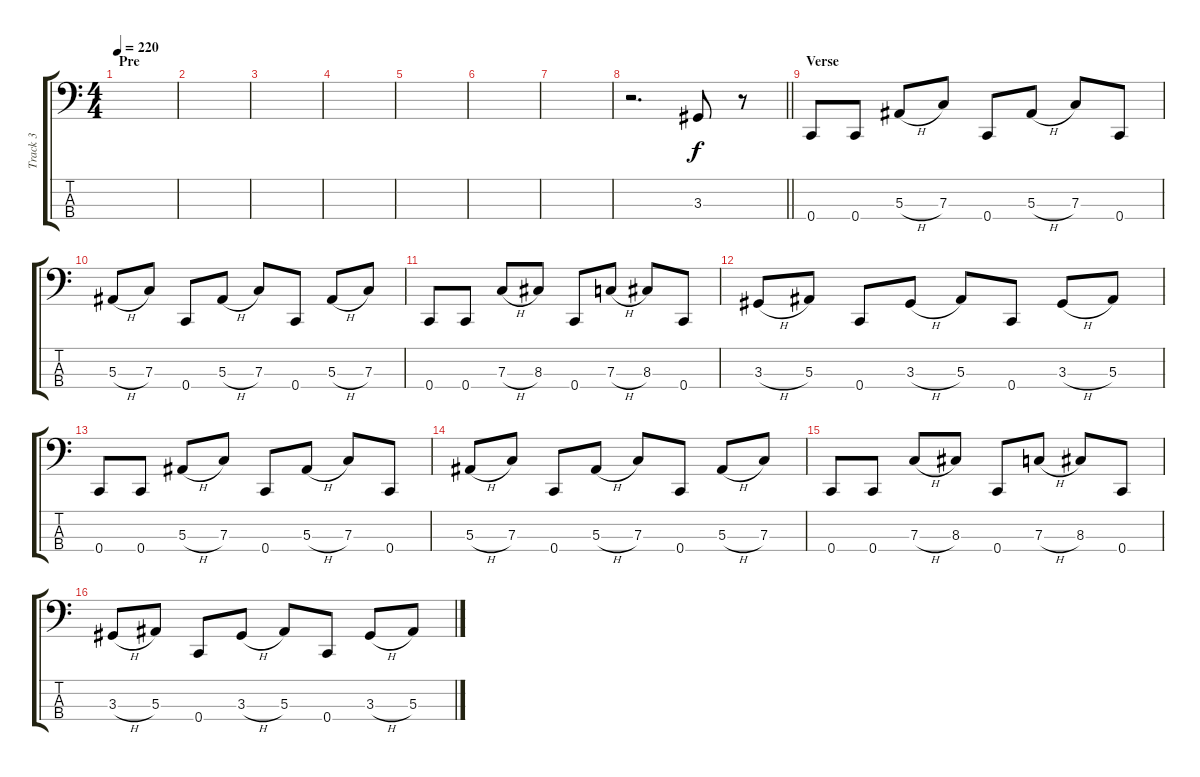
\track ("Track 3" "Track 3") {instrument electricbasspick}
\staff {score tabs}
\tuning (Eb2 Bb1 F1 C1) {hide}
\ts (4 4)
\section ("" "Pre")
\tempo 220
\clef f4
\ks c
|
|
|
|
|
|
|
\barLineRight lightlight
r.2{d} 3.3.8 r.8 |
\section ("" "Verse")
0.4.8 0.4.8 5.3{h}.8 7.3.8 0.4.8 5.3{h}.8 7.3.8 0.4.8 |
5.3{h}.8 7.3.8 0.4.8 5.3{h}.8 7.3.8 0.4.8 5.3{h}.8 7.3.8 |
0.4.8 0.4.8 7.3{h}.8 8.3.8 0.4.8 7.3{h}.8 8.3.8 0.4.8 |
3.3{h}.8 5.3.8 0.4.8 3.3{h}.8 5.3.8 0.4.8 3.3{h}.8 5.3.8 |
0.4.8 0.4.8 5.3{h}.8 7.3.8 0.4.8 5.3{h}.8 7.3.8 0.4.8 |
5.3{h}.8 7.3.8 0.4.8 5.3{h}.8 7.3.8 0.4.8 5.3{h}.8 7.3.8 |
0.4.8 0.4.8 7.3{h}.8 8.3.8 0.4.8 7.3{h}.8 8.3.8 0.4.8 |
3.3{h}.8 5.3.8 0.4.8 3.3{h}.8 5.3.8 0.4.8 3.3{h}.8 5.3.8
